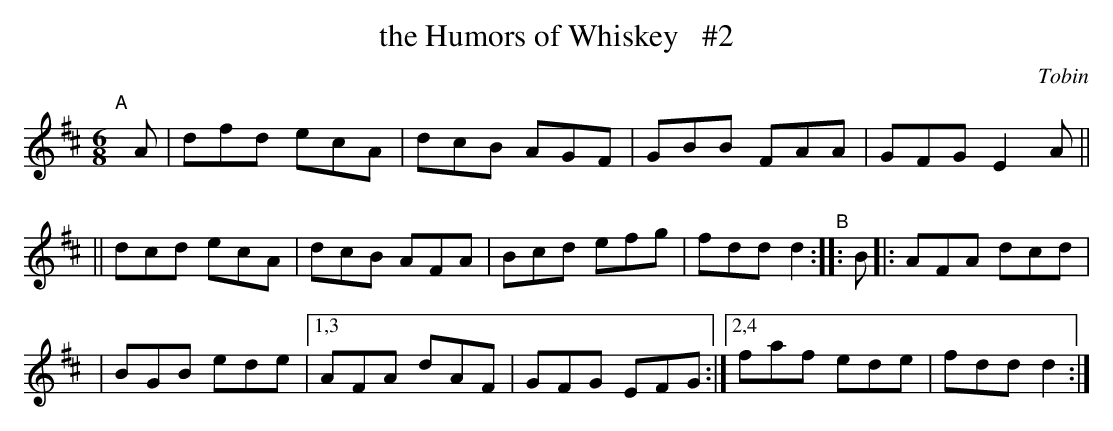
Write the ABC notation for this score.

X:1
T: the Humors of Whiskey   #2
C: Tobin
M: 6/8
K: D
"^A"[|] A |  dfd ecA | dcB AGF | GBB FAA | GFG E2A ||
|| dcd ecA | dcB AFA | Bcd efg | fdd d2 "^B":: B |: AFA dcd |
| BGB ede |[1,3 AFA dAF | GFG EFG :|[2,4 faf ede | fdd d2 :|
